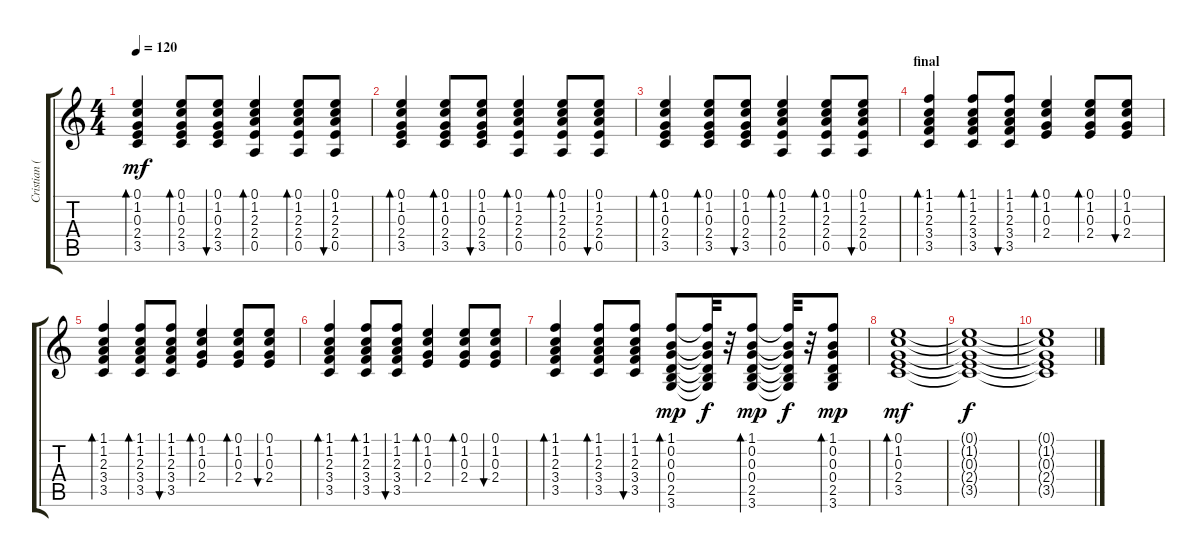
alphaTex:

\track ("Cristian (guitarra)" "Cristian (") {instrument electricguitarclean}
\staff {score tabs}
\tuning (E4 B3 G3 D3 A2 E2) {hide}
\ts (4 4)
\tempo 120
\clef g2
\ks c
(0.1 1.2 0.3 2.4 3.5).4{bd 60 dy mf} (0.1 1.2 0.3 2.4 3.5).8{bd 60} (0.1 1.2 0.3 2.4 3.5).8{bu 60} (0.1 1.2 2.3 2.4 0.5).4{bd 60} (0.1 1.2 2.3 2.4 0.5).8{bd 60} (0.1 1.2 2.3 2.4 0.5).8{bu 60} |
(0.1 1.2 0.3 2.4 3.5).4{bd 60} (0.1 1.2 0.3 2.4 3.5).8{bd 60} (0.1 1.2 0.3 2.4 3.5).8{bu 60} (0.1 1.2 2.3 2.4 0.5).4{bd 60} (0.1 1.2 2.3 2.4 0.5).8{bd 60} (0.1 1.2 2.3 2.4 0.5).8{bu 60} |
(0.1 1.2 0.3 2.4 3.5).4{bd 60} (0.1 1.2 0.3 2.4 3.5).8{bd 60} (0.1 1.2 0.3 2.4 3.5).8{bu 60} (0.1 1.2 2.3 2.4 0.5).4{bd 60} (0.1 1.2 2.3 2.4 0.5).8{bd 60} (0.1 1.2 2.3 2.4 0.5).8{bu 60} |
\section ("" "final")
(1.1 1.2 2.3 3.4 3.5).4{bd 60} (1.1 1.2 2.3 3.4 3.5).8{bd 60} (1.1 1.2 2.3 3.4 3.5).8{bu 60} (0.1 1.2 0.3 2.4).4{bd 60} (0.1 1.2 0.3 2.4).8{bd 60} (0.1 1.2 0.3 2.4).8{bu 60} |
(1.1 1.2 2.3 3.4 3.5).4{bd 60} (1.1 1.2 2.3 3.4 3.5).8{bd 60} (1.1 1.2 2.3 3.4 3.5).8{bu 60} (0.1 1.2 0.3 2.4).4{bd 60} (0.1 1.2 0.3 2.4).8{bd 60} (0.1 1.2 0.3 2.4).8{bu 60} |
(1.1 1.2 2.3 3.4 3.5).4{bd 60} (1.1 1.2 2.3 3.4 3.5).8{bd 60} (1.1 1.2 2.3 3.4 3.5).8{bu 60} (0.1 1.2 0.3 2.4).4{bd 60} (0.1 1.2 0.3 2.4).8{bd 60} (0.1 1.2 0.3 2.4).8{bu 60} |
(1.1 1.2 2.3 3.4 3.5).4{bd 60} (1.1 1.2 2.3 3.4 3.5).8{bd 60} (1.1 1.2 2.3 3.4 3.5).8{bu 60} (1.1 0.2 0.3 0.4 2.5 3.6).8{bd 60 dy mp} (1.1{t} 0.2{t} 0.3{t} 0.4{t} 2.5{t} 3.6{t}).32{dy f} r.32 (1.1 0.2 0.3 0.4 2.5 3.6).8{bd 60 dy mp} (1.1{t} 0.2{t} 0.3{t} 0.4{t} 2.5{t} 3.6{t}).32{dy f} r.32 (1.1 0.2 0.3 0.4 2.5 3.6).8{bd 60 dy mp} |
(0.1 1.2 0.3 2.4 3.5).1{bd 120 dy mf} |
(0.1{t} 1.2{t} 0.3{t} 2.4{t} 3.5{t}).1{dy f} |
(0.1{t} 1.2{t} 0.3{t} 2.4{t} 3.5{t}).1
